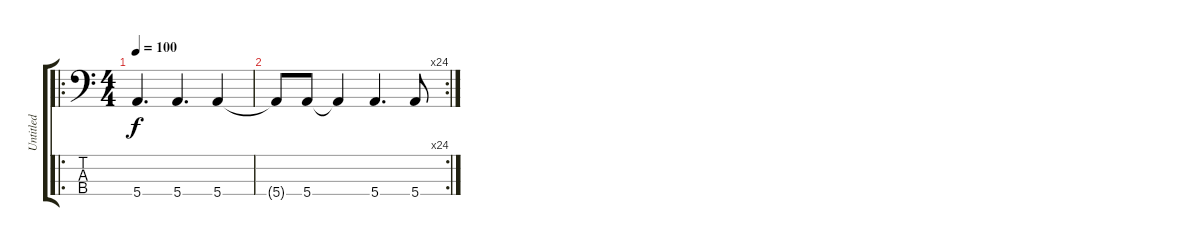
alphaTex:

\track ("Untitled" "Untitled") {instrument electricbassfinger}
\staff {score tabs}
\tuning (G2 D2 A1 E1) {hide}
\ro
\ts (4 4)
\tempo 100
\clef f4
\ks c
5.4.4{d dy f instrument electricbassfinger} 5.4.4{d} 5.4.4 |
\rc 24
5.4{t}.8 5.4.8 5.4{t}.4 5.4.4{d} 5.4.8
